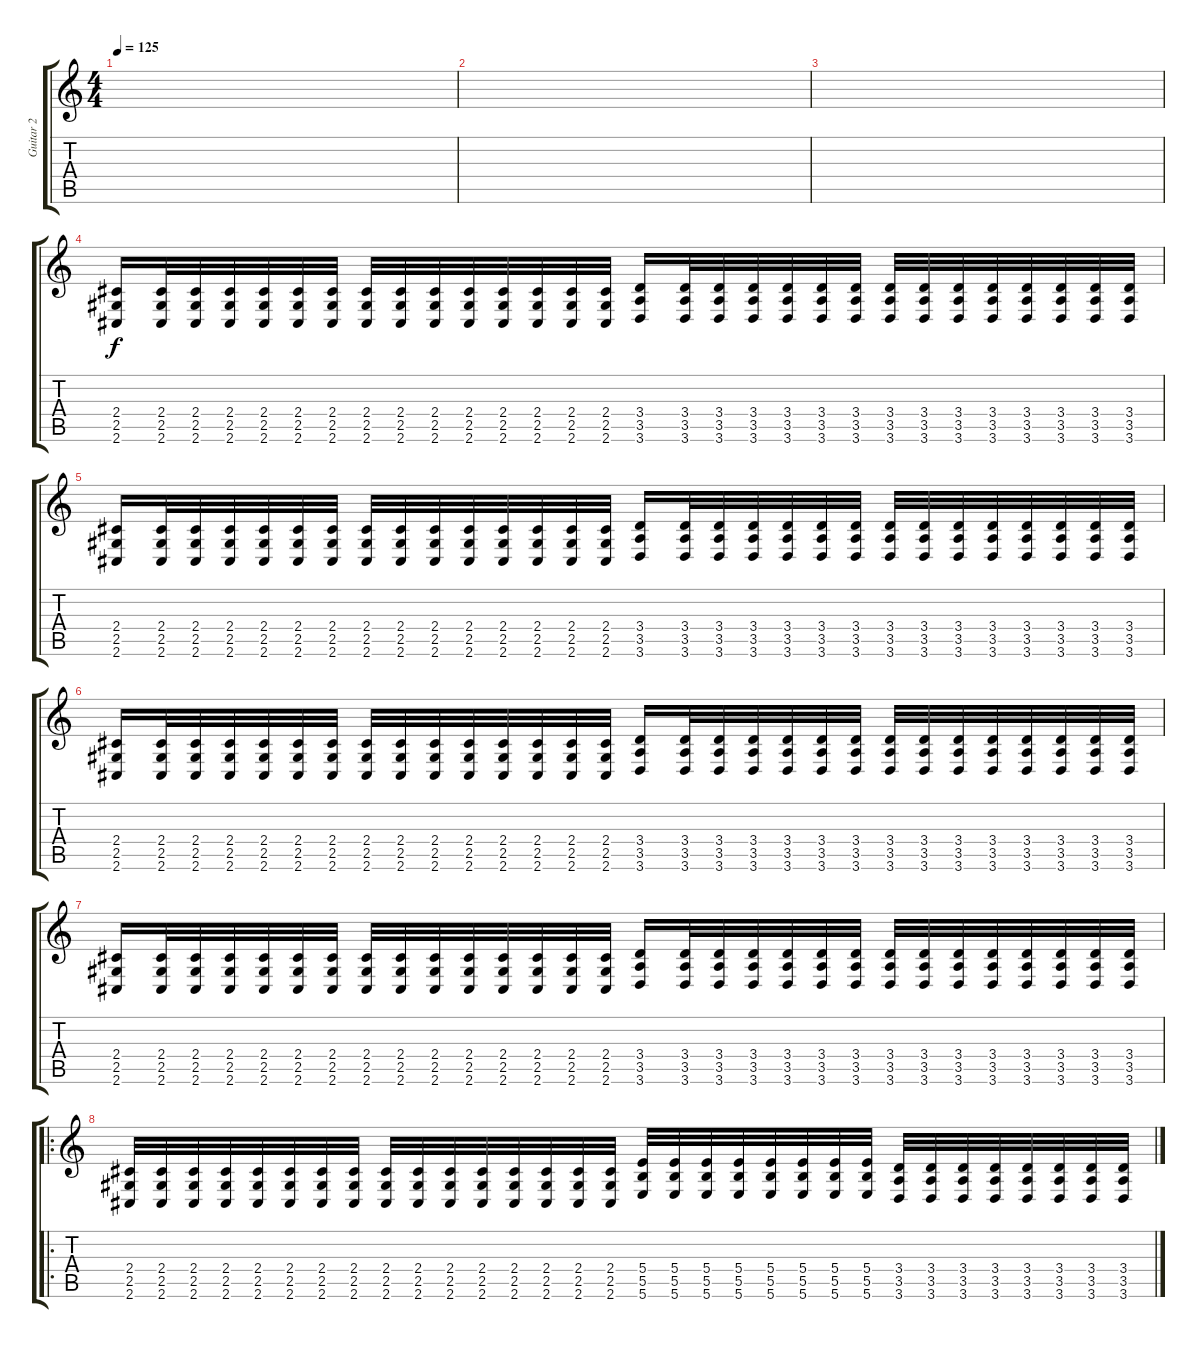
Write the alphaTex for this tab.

\track ("Guitar 2" "Guitar 2") {instrument overdrivenguitar}
\staff {score tabs}
\tuning (Db4 Ab3 E3 B2 Gb2 B1) {hide}
\ts (4 4)
\tempo 125
\clef g2
\ks c
|
|
|
(2.4 2.5 2.6).16 (2.4 2.5 2.6).32 (2.4 2.5 2.6).32 (2.4 2.5 2.6).32 (2.4 2.5 2.6).32 (2.4 2.5 2.6).32 (2.4 2.5 2.6).32 (2.4 2.5 2.6).32 (2.4 2.5 2.6).32 (2.4 2.5 2.6).32 (2.4 2.5 2.6).32 (2.4 2.5 2.6).32 (2.4 2.5 2.6).32 (2.4 2.5 2.6).32 (2.4 2.5 2.6).32 (3.4 3.5 3.6).16 (3.4 3.5 3.6).32 (3.4 3.5 3.6).32 (3.4 3.5 3.6).32 (3.4 3.5 3.6).32 (3.4 3.5 3.6).32 (3.4 3.5 3.6).32 (3.4 3.5 3.6).32 (3.4 3.5 3.6).32 (3.4 3.5 3.6).32 (3.4 3.5 3.6).32 (3.4 3.5 3.6).32 (3.4 3.5 3.6).32 (3.4 3.5 3.6).32 (3.4 3.5 3.6).32 |
(2.4 2.5 2.6).16 (2.4 2.5 2.6).32 (2.4 2.5 2.6).32 (2.4 2.5 2.6).32 (2.4 2.5 2.6).32 (2.4 2.5 2.6).32 (2.4 2.5 2.6).32 (2.4 2.5 2.6).32 (2.4 2.5 2.6).32 (2.4 2.5 2.6).32 (2.4 2.5 2.6).32 (2.4 2.5 2.6).32 (2.4 2.5 2.6).32 (2.4 2.5 2.6).32 (2.4 2.5 2.6).32 (3.4 3.5 3.6).16 (3.4 3.5 3.6).32 (3.4 3.5 3.6).32 (3.4 3.5 3.6).32 (3.4 3.5 3.6).32 (3.4 3.5 3.6).32 (3.4 3.5 3.6).32 (3.4 3.5 3.6).32 (3.4 3.5 3.6).32 (3.4 3.5 3.6).32 (3.4 3.5 3.6).32 (3.4 3.5 3.6).32 (3.4 3.5 3.6).32 (3.4 3.5 3.6).32 (3.4 3.5 3.6).32 |
(2.4 2.5 2.6).16 (2.4 2.5 2.6).32 (2.4 2.5 2.6).32 (2.4 2.5 2.6).32 (2.4 2.5 2.6).32 (2.4 2.5 2.6).32 (2.4 2.5 2.6).32 (2.4 2.5 2.6).32 (2.4 2.5 2.6).32 (2.4 2.5 2.6).32 (2.4 2.5 2.6).32 (2.4 2.5 2.6).32 (2.4 2.5 2.6).32 (2.4 2.5 2.6).32 (2.4 2.5 2.6).32 (3.4 3.5 3.6).16 (3.4 3.5 3.6).32 (3.4 3.5 3.6).32 (3.4 3.5 3.6).32 (3.4 3.5 3.6).32 (3.4 3.5 3.6).32 (3.4 3.5 3.6).32 (3.4 3.5 3.6).32 (3.4 3.5 3.6).32 (3.4 3.5 3.6).32 (3.4 3.5 3.6).32 (3.4 3.5 3.6).32 (3.4 3.5 3.6).32 (3.4 3.5 3.6).32 (3.4 3.5 3.6).32 |
(2.4 2.5 2.6).16 (2.4 2.5 2.6).32 (2.4 2.5 2.6).32 (2.4 2.5 2.6).32 (2.4 2.5 2.6).32 (2.4 2.5 2.6).32 (2.4 2.5 2.6).32 (2.4 2.5 2.6).32 (2.4 2.5 2.6).32 (2.4 2.5 2.6).32 (2.4 2.5 2.6).32 (2.4 2.5 2.6).32 (2.4 2.5 2.6).32 (2.4 2.5 2.6).32 (2.4 2.5 2.6).32 (3.4 3.5 3.6).16 (3.4 3.5 3.6).32 (3.4 3.5 3.6).32 (3.4 3.5 3.6).32 (3.4 3.5 3.6).32 (3.4 3.5 3.6).32 (3.4 3.5 3.6).32 (3.4 3.5 3.6).32 (3.4 3.5 3.6).32 (3.4 3.5 3.6).32 (3.4 3.5 3.6).32 (3.4 3.5 3.6).32 (3.4 3.5 3.6).32 (3.4 3.5 3.6).32 (3.4 3.5 3.6).32 |
\ro
(2.4 2.5 2.6).32 (2.4 2.5 2.6).32 (2.4 2.5 2.6).32 (2.4 2.5 2.6).32 (2.4 2.5 2.6).32 (2.4 2.5 2.6).32 (2.4 2.5 2.6).32 (2.4 2.5 2.6).32 (2.4 2.5 2.6).32 (2.4 2.5 2.6).32 (2.4 2.5 2.6).32 (2.4 2.5 2.6).32 (2.4 2.5 2.6).32 (2.4 2.5 2.6).32 (2.4 2.5 2.6).32 (2.4 2.5 2.6).32 (5.4 5.5 5.6).32 (5.4 5.5 5.6).32 (5.4 5.5 5.6).32 (5.4 5.5 5.6).32 (5.4 5.5 5.6).32 (5.4 5.5 5.6).32 (5.4 5.5 5.6).32 (5.4 5.5 5.6).32 (3.4 3.5 3.6).32 (3.4 3.5 3.6).32 (3.4 3.5 3.6).32 (3.4 3.5 3.6).32 (3.4 3.5 3.6).32 (3.4 3.5 3.6).32 (3.4 3.5 3.6).32 (3.4 3.5 3.6).32
